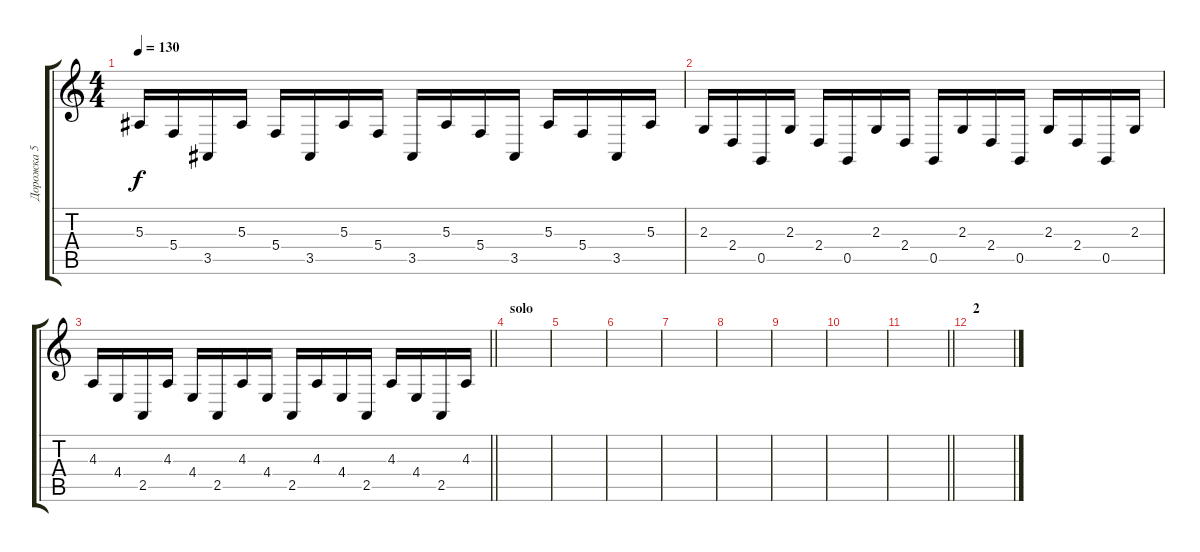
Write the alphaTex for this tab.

\track ("Дорожка 5" "Дорожка 5") {instrument lead2sawtooth}
\staff {score tabs}
\tuning (D4 A3 F3 C3 G2 C2) {hide}
\ts (4 4)
\tempo 130
\clef g2
\ks c
5.3.16{dy f} 5.4.16 3.5.16 5.3.16 5.4.16 3.5.16 5.3.16 5.4.16 3.5.16 5.3.16 5.4.16 3.5.16 5.3.16 5.4.16 3.5.16 5.3.16 |
2.3.16 2.4.16 0.5.16 2.3.16 2.4.16 0.5.16 2.3.16 2.4.16 0.5.16 2.3.16 2.4.16 0.5.16 2.3.16 2.4.16 0.5.16 2.3.16 |
\barLineRight lightlight
4.3.16 4.4.16 2.5.16 4.3.16 4.4.16 2.5.16 4.3.16 4.4.16 2.5.16 4.3.16 4.4.16 2.5.16 4.3.16 4.4.16 2.5.16 4.3.16 |
\section ("" "solo")
|
|
|
|
|
|
|
\barLineRight lightlight
|
\section ("" "2")
